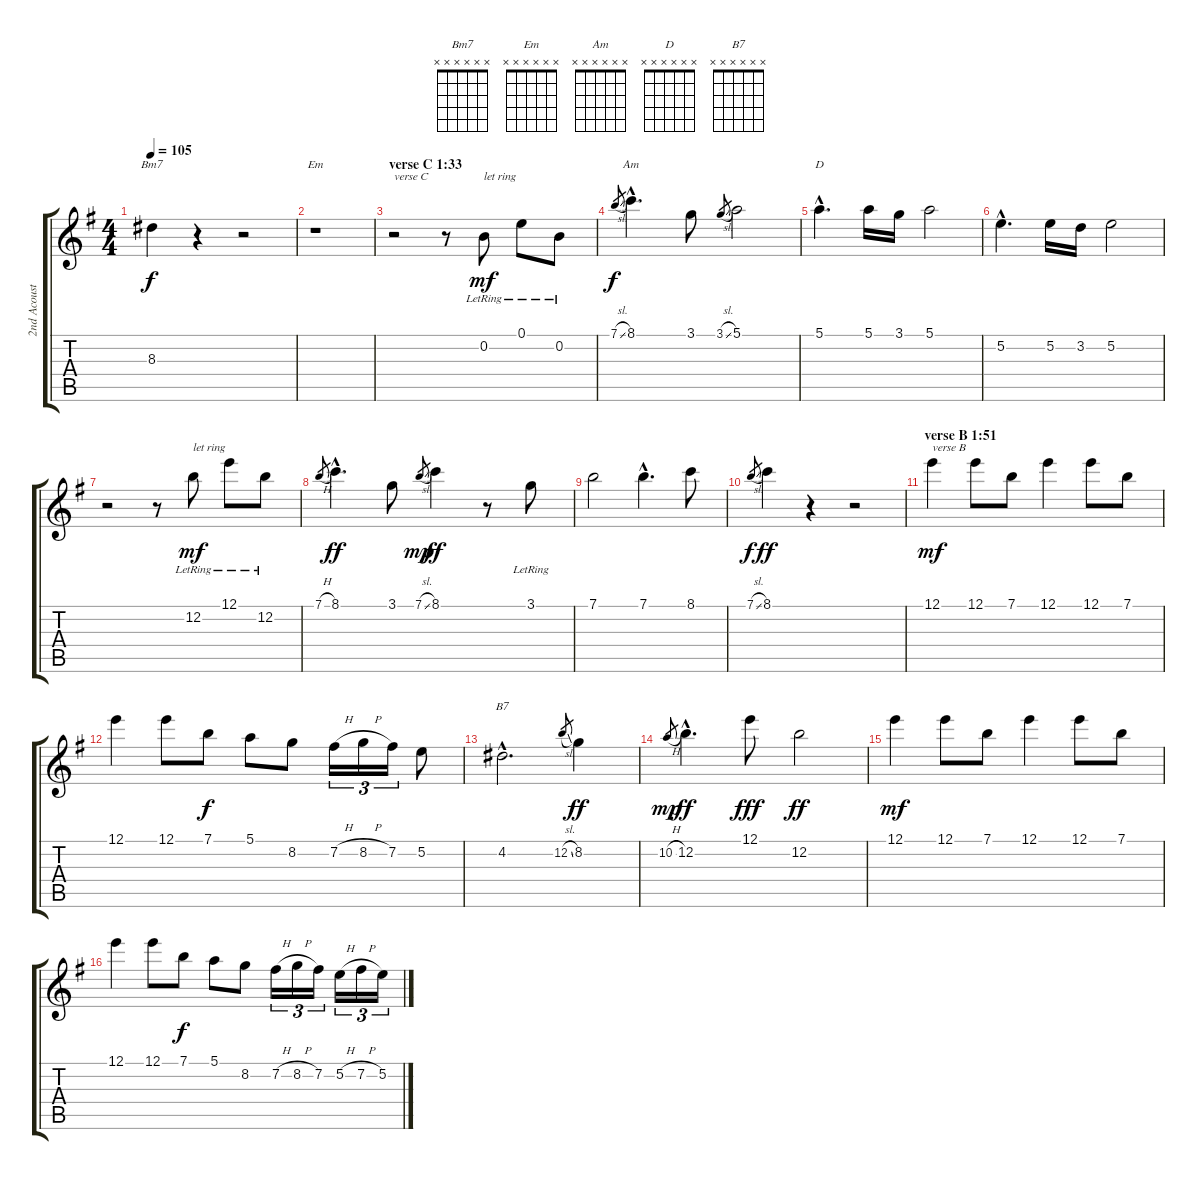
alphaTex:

\track ("2nd Acoustic Guitar (Originally Classica" "2nd Acoust") {instrument acousticguitarsteel}
\staff {score tabs}
\tuning (E4 B3 G3 D3 A2 E2) {hide}
\chord ("Bm7" x x x x x x)
\chord ("Em" x x x x x x)
\chord ("Am" x x x x x x)
\chord ("D" x x x x x x)
\chord ("B7" x x x x x x)
\ts (4 4)
\tempo 105
\clef g2
\ks g
8.3.4{ch "Bm7" dy f} r.4 r.2 |
r.1{ch "Em"} |
\section ("" "verse C 1:33")
r.2{txt "verse C"} r.8 0.2{lr}.8{txt "let ring" dy mf} 0.1{lr}.8 0.2{lr}.8 |
7.1{sl}.8{gr dy f} 8.1{hac}.4{d ch "Am"} 3.1.8 3.1{sl}.8{gr} 5.1.2 |
5.1{hac}.4{d ch "D"} 5.1.16 3.1.16 5.1.2 |
5.2{hac}.4{d} 5.2.16 3.2.16 5.2.2 |
r.2 r.8 12.2{lr}.8{txt "let ring" dy mf} 12.1{lr}.8 12.2{lr}.8 |
7.1{h}.8{gr} 8.1{hac}.4{d dy ff} 3.1.8 7.1{sl}.8{gr dy mp} 8.1.4{dy ff} r.8 3.1{lr}.8 |
7.1.2 7.1{hac}.4{d} 8.1.8 |
7.1{sl}.8{gr dy f} 8.1.4{dy ff} r.4 r.2 |
\section ("" "verse B 1:51")
12.1.4{txt "verse B" dy mf} 12.1.8 7.1.8 12.1.4 12.1.8 7.1.8 |
12.1.4 12.1.8 7.1.8{dy f} 5.1.8 8.2.8 7.2{h}.16{tu (3 2)} 8.2{h}.16{tu (3 2)} 7.2.16{tu (3 2)} 5.2.8 |
4.2{hac}.2{d ch "B7"} 12.2{sl}.8{gr} 8.2.4{dy ff} |
10.2{h}.8{gr dy mp} 12.2{hac}.4{d dy ff} 12.1.8{dy fff} 12.2.2{dy ff} |
12.1.4{dy mf} 12.1.8 7.1.8 12.1.4 12.1.8 7.1.8 |
12.1.4 12.1.8 7.1.8{dy f} 5.1.8 8.2.8 7.2{h}.16{tu (3 2)} 8.2{h}.16{tu (3 2)} 7.2.16{tu (3 2)} 5.2{h}.16{tu (3 2)} 7.2{h}.16{tu (3 2)} 5.2.16{tu (3 2)}
